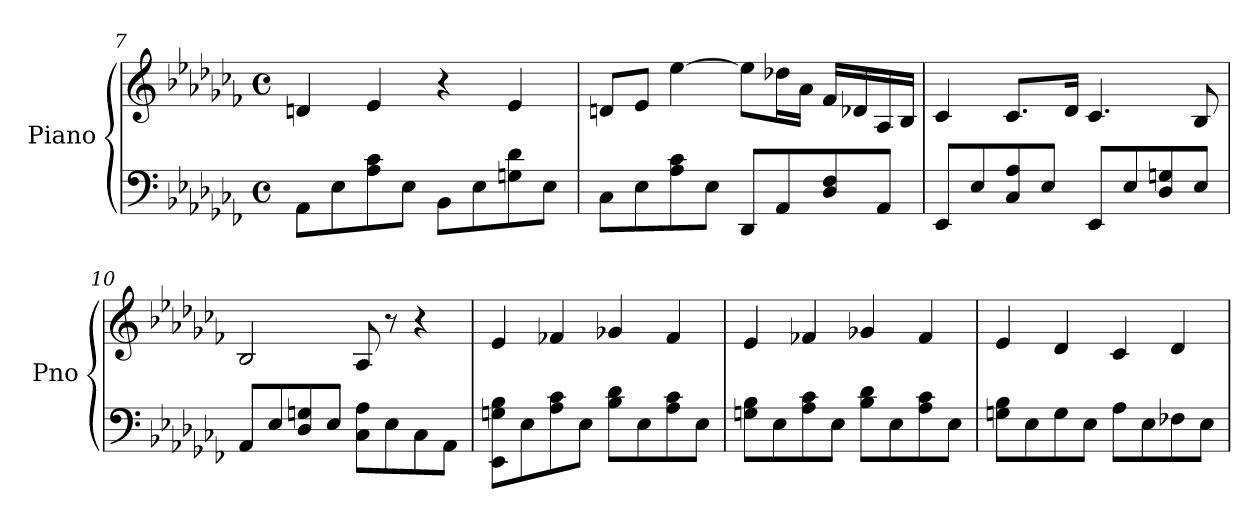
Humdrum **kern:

**kern	**kern
*part1	*part1
*staff2	*staff1
*I"Piano	*
*I'Pno	*
*clefF4	*clefG2
*k[b-e-a-d-g-c-f-]	*k[b-e-a-d-g-c-f-]
*M4/4	*M4/4
*met(c)	*met(c)
=7	=7
8AA-\L	4dn/
8E-\	.
8A-\ 8c-\	4e-/
8E-\J	.
8BB-\L	4r
8E-\	.
8Gn\ 8d-\	4e-/
8E-\J	.
=8	=8
8C-\L	8dn/L
8E-\	8e-/J
8A-\ 8c-\	[4ee-\
8E-\J	.
8DD-/L	8ee-\L]
8AA-/	16dd-X\L
.	16a-\JJ
8D-/ 8F-/	16f-/LL
.	16d-X/
8AA-/J	16A-/
.	16B-/JJ
!!LO:LB:g=z
=9	=9
8EE-/L	4c-/
8E-/	.
8C-/ 8A-/	8.c-/L
8E-/J	.
.	16d-/Jk
8EE-/L	4.c-/
8E-/	.
8D-/ 8Gn/	.
8E-/J	8B-/
=10	=10
8AA-/L	2B-/
8E-/	.
8D-/ 8Gn/	.
8E-/J	.
8C-\ 8A-\L	8A-/
8E-\	8r
8C-\	4r
8AA-\J	.
=11	=11
8EE-\ 8Gn\ 8B-\L	4e-/
8E-\	.
8A-\ 8c-\	4f-X/
8E-\J	.
8B-\ 8d-\L	4g-X/
8E-\	.
8A-\ 8c-\	4f-/
8E-\J	.
=12	=12
8Gn\ 8B-\L	4e-/
8E-\	.
8A-\ 8c-\	4f-X/
8E-\J	.
8B-\ 8d-\L	4g-X/
8E-\	.
8A-\ 8c-\	4f-/
8E-\J	.
=13	=13
8Gn\ 8B-\L	4e-/
8E-\	.
8G\	4d-/
8E-\J	.
8A-\L	4c-/
8E-\	.
8F-X\	4d-/
8E-\J	.
=	=
*-	*-
